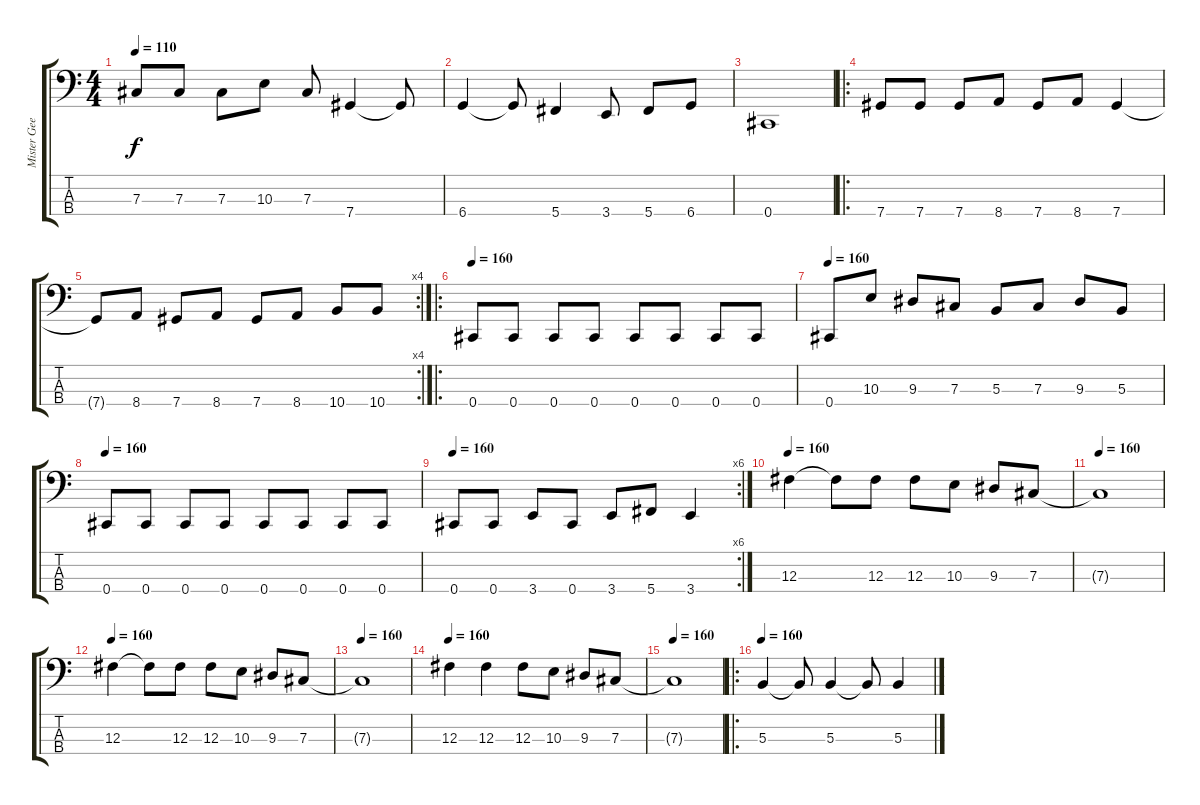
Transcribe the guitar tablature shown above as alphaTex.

\track ("Mister Geezer Butler" "Mister Gee") {instrument electricbassfinger}
\staff {score tabs}
\tuning (E2 B1 Gb1 Db1) {hide}
\ts (4 4)
\tempo 110
\clef f4
\ks c
7.3.8{dy f} 7.3.8 7.3.8 10.3.8 7.3.8 7.4.4 7.4{t}.8 |
6.4.4 6.4{t}.8 5.4.4 3.4.8 5.4.8 6.4.8 |
0.4.1 |
\ro
7.4.8 7.4.8 7.4.8 8.4.8 7.4.8 8.4.8 7.4.4 |
\rc 4
7.4{t}.8 8.4.8 7.4.8 8.4.8 7.4.8 8.4.8 10.4.8 10.4.8 |
\ro
\tempo 160
0.4.8 0.4.8 0.4.8 0.4.8 0.4.8 0.4.8 0.4.8 0.4.8 |
\tempo 160
0.4.8 10.3.8 9.3.8 7.3.8 5.3.8 7.3.8 9.3.8 5.3.8 |
\tempo 160
0.4.8 0.4.8 0.4.8 0.4.8 0.4.8 0.4.8 0.4.8 0.4.8 |
\rc 6
\tempo 160
0.4.8 0.4.8 3.4.8 0.4.8 3.4.8 5.4.8 3.4.4 |
\tempo 160
12.3.4 12.3{t}.8 12.3.8 12.3.8 10.3.8 9.3.8 7.3.8 |
\tempo 160
7.3{t}.1 |
\tempo 160
12.3.4 12.3{t}.8 12.3.8 12.3.8 10.3.8 9.3.8 7.3.8 |
\tempo 160
7.3{t}.1 |
\tempo 160
12.3.4 12.3.4 12.3.8 10.3.8 9.3.8 7.3.8 |
\tempo 160
7.3{t}.1 |
\ro
\tempo 160
5.3.4 5.3{t}.8 5.3.4 5.3{t}.8 5.3.4
